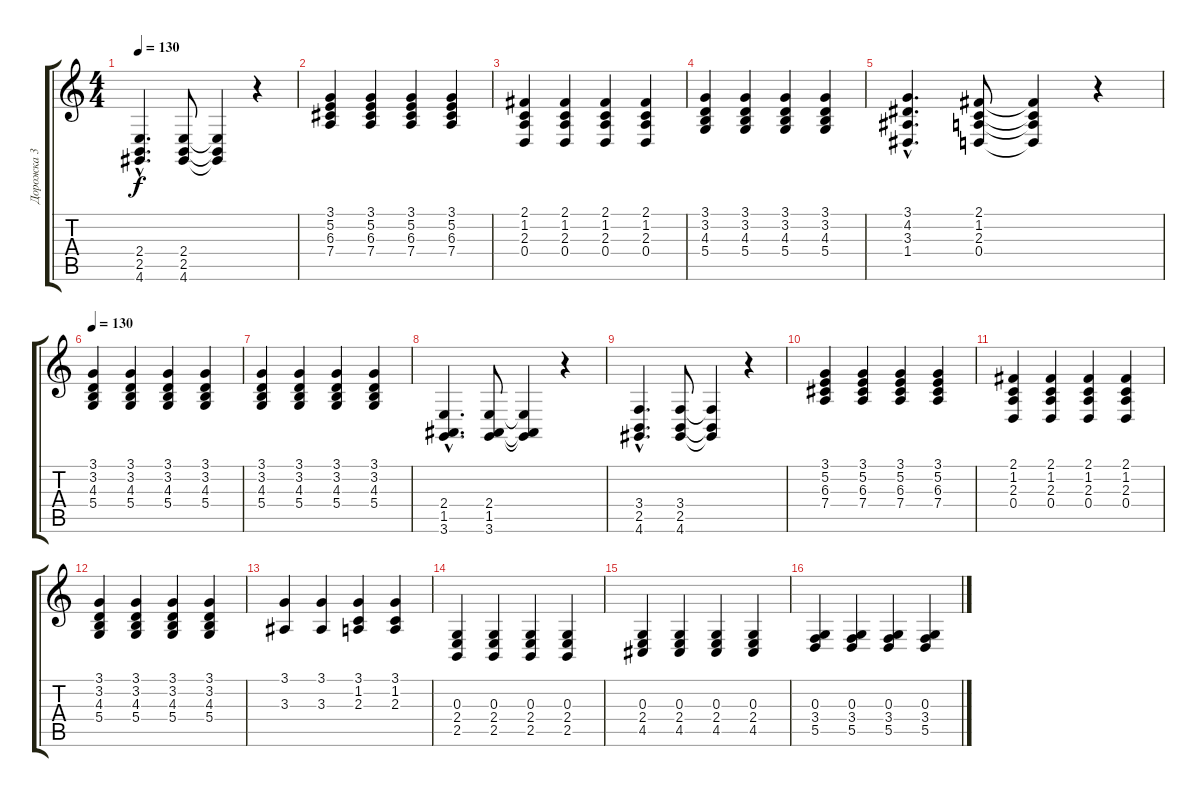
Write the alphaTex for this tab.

\track ("Дорожка 3" "Дорожка 3") {instrument brightacousticpiano}
\staff {score tabs}
\tuning (E4 B3 G3 D3 A2 E2) {hide}
\ts (4 4)
\tempo 130
\clef g2
\ks c
(2.4{hac} 2.5{hac} 4.6{hac}).4{d dy f} (2.4 2.5 4.6).8 (2.4{t} 2.5{t} 4.6{t}).4 r.4 |
(3.1 5.2 6.3 7.4).4 (3.1 5.2 6.3 7.4).4 (3.1 5.2 6.3 7.4).4 (3.1 5.2 6.3 7.4).4 |
(2.1 1.2 2.3 0.4).4 (2.1 1.2 2.3 0.4).4 (2.1 1.2 2.3 0.4).4 (2.1 1.2 2.3 0.4).4 |
(3.1 3.2 4.3 5.4).4 (3.1 3.2 4.3 5.4).4 (3.1 3.2 4.3 5.4).4 (3.1 3.2 4.3 5.4).4 |
(3.1{hac} 4.2{hac} 3.3{hac} 1.4{hac}).4{d} (2.1 1.2 2.3 0.4).8 (2.1{t} 1.2{t} 2.3{t} 0.4{t}).4 r.4 |
\tempo 130
(3.1 3.2 4.3 5.4).4 (3.1 3.2 4.3 5.4).4 (3.1 3.2 4.3 5.4).4 (3.1 3.2 4.3 5.4).4 |
(3.1 3.2 4.3 5.4).4 (3.1 3.2 4.3 5.4).4 (3.1 3.2 4.3 5.4).4 (3.1 3.2 4.3 5.4).4 |
(2.4{hac} 1.5{hac} 3.6{hac}).4{d} (2.4 1.5 3.6).8 (2.4{t} 1.5{t} 3.6{t}).4 r.4 |
(3.4{hac} 2.5{hac} 4.6{hac}).4{d} (3.4 2.5 4.6).8 (3.4{t} 2.5{t} 4.6{t}).4 r.4 |
(3.1 5.2 6.3 7.4).4 (3.1 5.2 6.3 7.4).4 (3.1 5.2 6.3 7.4).4 (3.1 5.2 6.3 7.4).4 |
(2.1 1.2 2.3 0.4).4 (2.1 1.2 2.3 0.4).4 (2.1 1.2 2.3 0.4).4 (2.1 1.2 2.3 0.4).4 |
(3.1 3.2 4.3 5.4).4 (3.1 3.2 4.3 5.4).4 (3.1 3.2 4.3 5.4).4 (3.1 3.2 4.3 5.4).4 |
(3.1 3.3).4 (3.1 3.3).4 (3.1 1.2 2.3).4 (3.1 1.2 2.3).4 |
(0.3 2.4 2.5).4 (0.3 2.4 2.5).4 (0.3 2.4 2.5).4 (0.3 2.4 2.5).4 |
(0.3 2.4 4.5).4 (0.3 2.4 4.5).4 (0.3 2.4 4.5).4 (0.3 2.4 4.5).4 |
(0.3 3.4 5.5).4 (0.3 3.4 5.5).4 (0.3 3.4 5.5).4 (0.3 3.4 5.5).4
